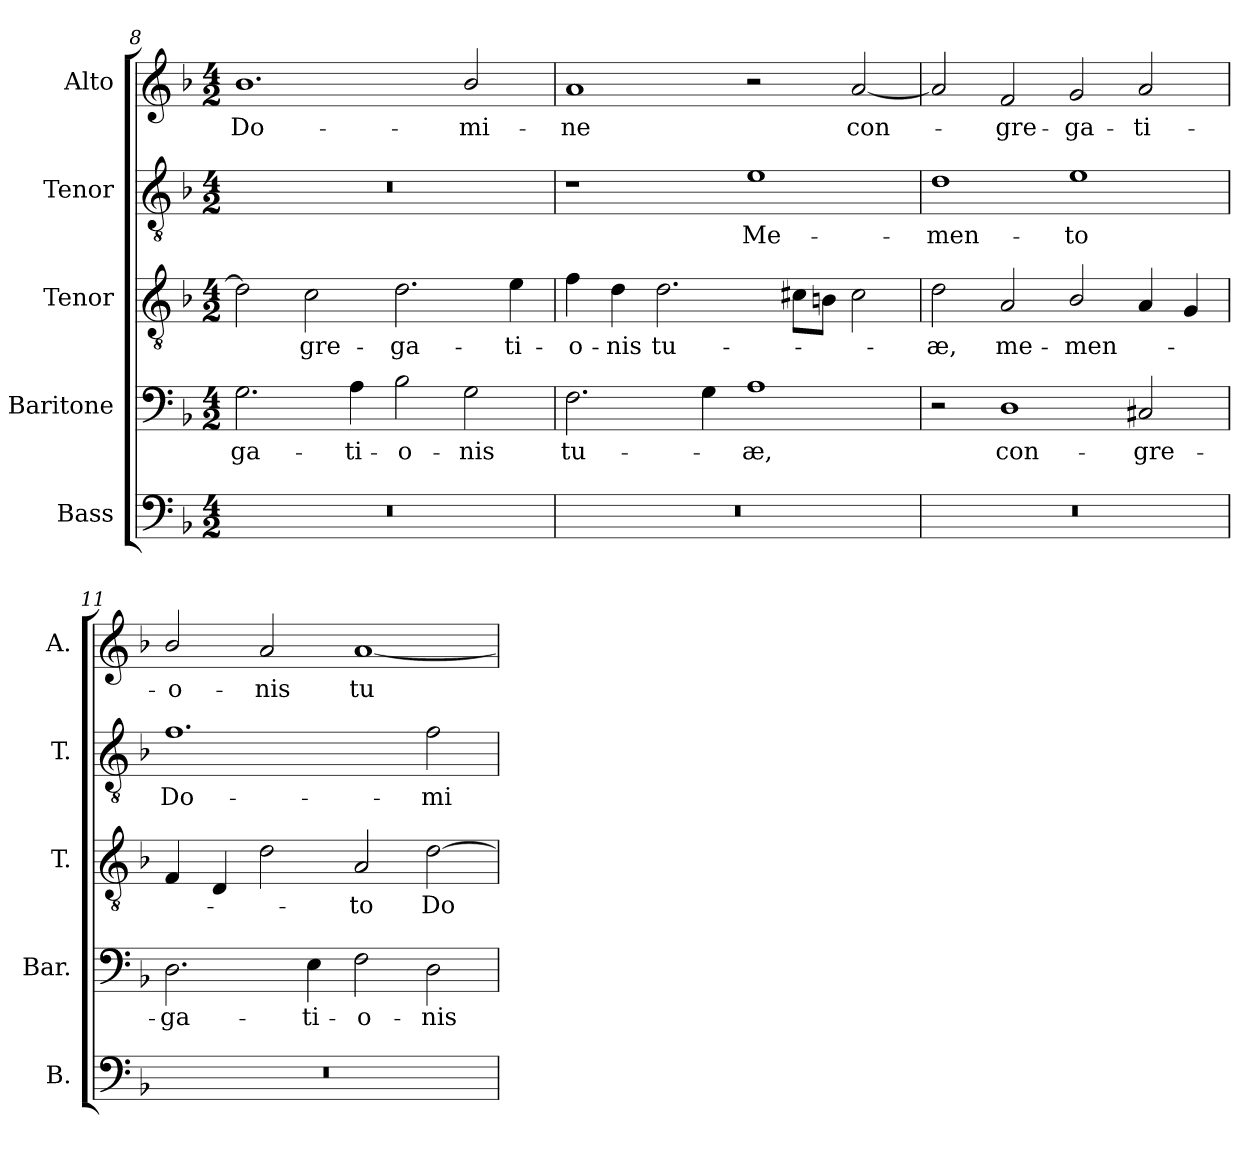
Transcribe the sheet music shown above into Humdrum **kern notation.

**kern	**kern	**text	**kern	**text	**kern	**text	**kern	**text
*part5	*part4	*part4	*part3	*part3	*part2	*part2	*part1	*part1
*staff5	*staff4	*staff4	*staff3	*staff3	*staff2	*staff2	*staff1	*staff1
*I"Bass	*I"Baritone	*	*I"Tenor	*	*I"Tenor	*	*I"Alto	*
*I'B.	*I'Bar.	*	*I'T.	*	*I'T.	*	*I'A.	*
*clefF4	*clefF4	*	*clefGv2	*	*clefGv2	*	*clefG2	*
*	*	*	*ITrd7c12	*	*ITrd7c12	*	*	*
*k[b-]	*k[b-]	*	*k[b-]	*	*k[b-]	*	*k[b-]	*
*F:	*F:	*	*F:	*	*F:	*	*F:	*
*M4/2	*M4/2	*	*M4/2	*	*M4/2	*	*M4/2	*
=8	=8	=8	=8	=8	=8	=8	=8	=8
!LO:N:vis=1	!	!	!	!	!	!	!	!
!	!	!LO:LY:b:color=#000000	!	!	!LO:N:vis=1	!	!	!
!	!	!	!	!	!	!	!	!LO:LY:b:color=#000000
0r	2.Gi\	-ga-	2Di\]	.	0r	.	1.b-i	Do-
!	!	!	!	!LO:LY:b:color=#000000	!	!	!	!
.	.	.	2Ci\	-gre-	.	.	.	.
!	!	!LO:LY:b:color=#000000	!	!	!	!	!	!
.	4Ai\	-ti-	.	.	.	.	.	.
!	!	!LO:LY:b:color=#000000	!	!	!	!	!	!
!	!	!	!	!LO:LY:b:color=#000000	!	!	!	!
.	2B-i\	-o-	2.Di\	-ga-	.	.	.	.
!	!	!LO:LY:b:color=#000000	!	!	!	!	!	!
!	!	!	!	!	!	!	!	!LO:LY:b:color=#000000
.	2Gi\	-nis	.	.	.	.	2b-i/	-mi-
!	!	!	!	!LO:LY:b:color=#000000	!	!	!	!
.	.	.	4Ei\	-ti-	.	.	.	.
=9	=9	=9	=9	=9	=9	=9	=9	=9
!LO:N:vis=1	!	!	!	!	!	!	!	!
!	!	!LO:LY:b:color=#000000	!	!	!	!	!	!
!	!	!	!	!LO:LY:b:color=#000000	!	!	!	!
!	!	!	!	!	!	!	!	!LO:LY:b:color=#000000
0r	2.Fi\	tu-	4Fi\	-o-	1r	.	1ai	-ne
!	!	!	!	!LO:LY:b:color=#000000	!	!	!	!
.	.	.	4Di\	-nis	.	.	.	.
!	!	!	!	!LO:LY:b:color=#000000	!	!	!	!
.	.	.	2.Di\	tu-	.	.	.	.
.	4Gi\	.	.	.	.	.	.	.
!	!	!LO:LY:b:color=#000000	!	!	!	!	!	!
!	!	!	!	!	!	!LO:LY:b:color=#000000	!	!
.	1Ai	-æ,	.	.	1Ei	Me-	2r	.
.	.	.	8C#Xi\L	.	.	.	.	.
.	.	.	8BBni\J	.	.	.	.	.
!	!	!	!	!	!	!	!	!LO:LY:b:color=#000000
.	.	.	2C#i\	.	.	.	[2ai/	con-
=10	=10	=10	=10	=10	=10	=10	=10	=10
!LO:N:vis=1	!	!	!	!	!	!	!	!
!	!	!	!	!LO:LY:b:color=#000000	!	!	!	!
!	!	!	!	!	!	!LO:LY:b:color=#000000	!	!
0r	2r	.	2Di\	-æ,	1Di	-men-	2ai/]	.
!	!	!LO:LY:b:color=#000000	!	!	!	!	!	!
!	!	!	!	!LO:LY:b:color=#000000	!	!	!	!
!	!	!	!	!	!	!	!	!LO:LY:b:color=#000000
.	1Di	con-	2AAi/	me-	.	.	2fi/	-gre-
!	!	!	!	!LO:LY:b:color=#000000	!	!	!	!
!	!	!	!	!	!	!LO:LY:b:color=#000000	!	!
!	!	!	!	!	!	!	!	!LO:LY:b:color=#000000
.	.	.	2BB-i/	-men-	1Ei	-to	2gi/	-ga-
!	!	!LO:LY:b:color=#000000	!	!	!	!	!	!
!	!	!	!	!	!	!	!	!LO:LY:b:color=#000000
.	2C#Xi/	-gre-	4AAi/	.	.	.	2ai/	-ti-
.	.	.	4GGi/	.	.	.	.	.
!!LO:LB:g=z
=11	=11	=11	=11	=11	=11	=11	=11	=11
!LO:N:vis=1	!	!	!	!	!	!	!	!
!	!	!LO:LY:b:color=#000000	!	!	!	!	!	!
!	!	!	!	!	!	!LO:LY:b:color=#000000	!	!
!	!	!	!	!	!	!	!	!LO:LY:b:color=#000000
0r	2.Di\	-ga-	4FFi/	.	1.Fi	Do-	2b-i/	-o-
.	.	.	4DDi/	.	.	.	.	.
!	!	!	!	!	!	!	!	!LO:LY:b:color=#000000
.	.	.	2Di\	.	.	.	2ai/	-nis
!	!	!LO:LY:b:color=#000000	!	!	!	!	!	!
.	4Ei\	-ti-	.	.	.	.	.	.
!	!	!LO:LY:b:color=#000000	!	!	!	!	!	!
!	!	!	!	!LO:LY:b:color=#000000	!	!	!	!
!	!	!	!	!	!	!	!	!LO:LY:b:color=#000000
.	2Fi\	-o-	2AAi/	-to	.	.	[1ai	tu-
!	!	!LO:LY:b:color=#000000	!	!	!	!	!	!
!	!	!	!	!LO:LY:b:color=#000000	!	!	!	!
!	!	!	!	!	!	!LO:LY:b:color=#000000	!	!
.	2Di\	-nis	[2Di\	Do-	2Fi\	-mi-	.	.
=	=	=	=	=	=	=	=	=
*-	*-	*-	*-	*-	*-	*-	*-	*-
